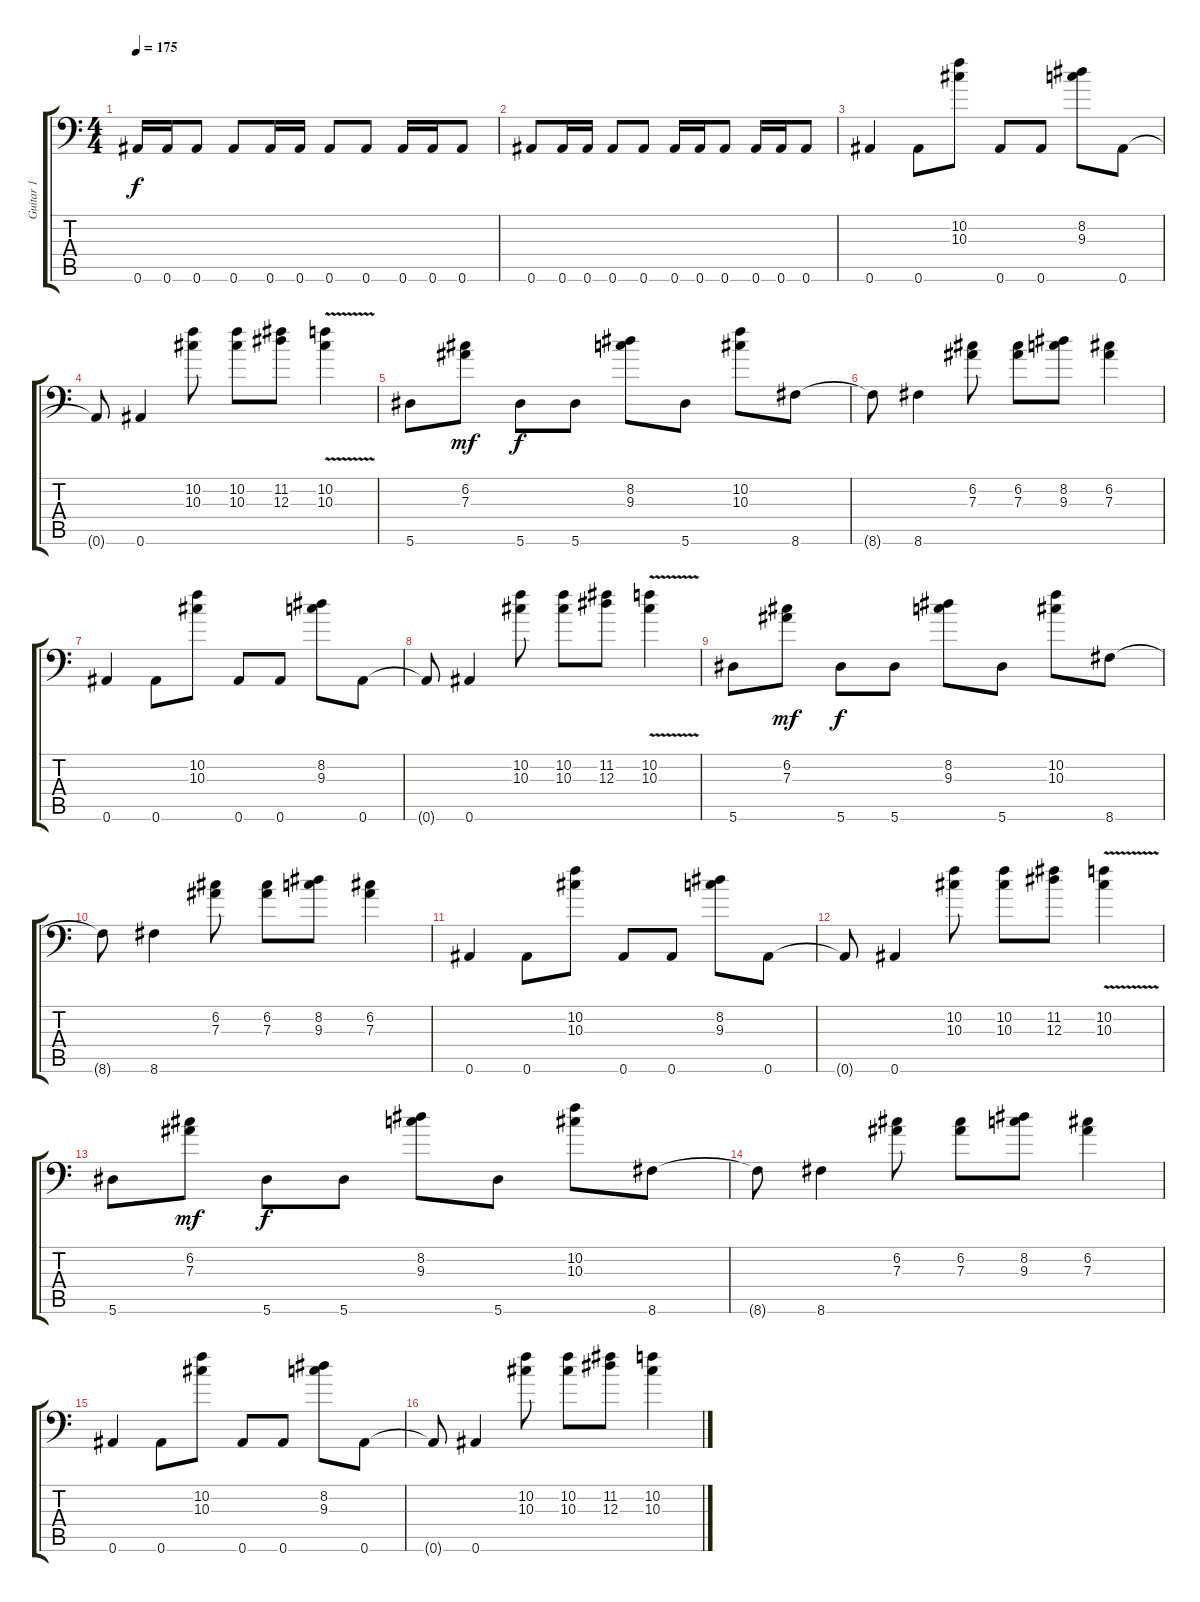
\track ("Guitar 1" "Guitar 1") {instrument distortionguitar}
\staff {score tabs}
\tuning (C4 G3 Eb3 Bb2 F2 Bb1) {hide}
\ts (4 4)
\tempo 175
\clef f4
\ks c
0.6.16{dy f} 0.6.16 0.6.8 0.6.8 0.6.16 0.6.16 0.6.8 0.6.8 0.6.16 0.6.16 0.6.8 |
0.6.8 0.6.16 0.6.16 0.6.8 0.6.8 0.6.16 0.6.16 0.6.8 0.6.16 0.6.16 0.6.8 |
0.6.4 0.6.8 (10.2 10.3).8 0.6.8 0.6.8 (8.2 9.3).8 0.6.8 |
0.6{t}.8 0.6.4 (10.2 10.3).8 (10.2 10.3).8 (11.2 12.3).8 (10.2 10.3{v}).4 |
5.6.8 (6.2 7.3).8{dy mf} 5.6.8{dy f} 5.6.8 (8.2 9.3).8 5.6.8 (10.2 10.3).8 8.6.8 |
8.6{t}.8 8.6.4 (6.2 7.3).8 (6.2 7.3).8 (8.2 9.3).8 (6.2 7.3).4 |
0.6.4 0.6.8 (10.2 10.3).8 0.6.8 0.6.8 (8.2 9.3).8 0.6.8 |
0.6{t}.8 0.6.4 (10.2 10.3).8 (10.2 10.3).8 (11.2 12.3).8 (10.2 10.3{v}).4 |
5.6.8 (6.2 7.3).8{dy mf} 5.6.8{dy f} 5.6.8 (8.2 9.3).8 5.6.8 (10.2 10.3).8 8.6.8 |
8.6{t}.8 8.6.4 (6.2 7.3).8 (6.2 7.3).8 (8.2 9.3).8 (6.2 7.3).4 |
0.6.4 0.6.8 (10.2 10.3).8 0.6.8 0.6.8 (8.2 9.3).8 0.6.8 |
0.6{t}.8 0.6.4 (10.2 10.3).8 (10.2 10.3).8 (11.2 12.3).8 (10.2 10.3{v}).4 |
5.6.8 (6.2 7.3).8{dy mf} 5.6.8{dy f} 5.6.8 (8.2 9.3).8 5.6.8 (10.2 10.3).8 8.6.8 |
8.6{t}.8 8.6.4 (6.2 7.3).8 (6.2 7.3).8 (8.2 9.3).8 (6.2 7.3).4 |
0.6.4 0.6.8 (10.2 10.3).8 0.6.8 0.6.8 (8.2 9.3).8 0.6.8 |
0.6{t}.8 0.6.4 (10.2 10.3).8 (10.2 10.3).8 (11.2 12.3).8 (10.2 10.3).4
